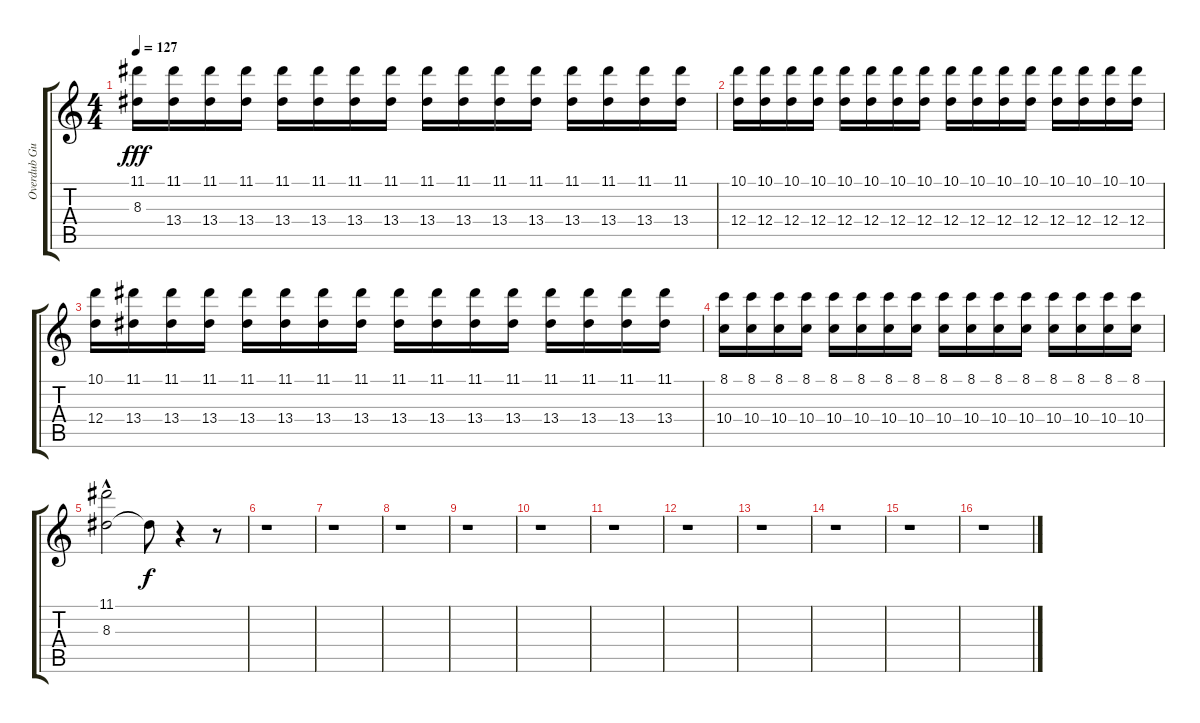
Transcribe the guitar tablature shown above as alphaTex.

\track ("Overdub Guitar" "Overdub Gu") {instrument distortionguitar}
\staff {score tabs}
\tuning (E4 B3 G3 D3 A2 E2) {hide}
\ts (4 4)
\tempo 127
\clef g2
\ks c
(11.1 8.3).16{dy fff} (11.1 13.4).16 (11.1 13.4).16 (11.1 13.4).16 (11.1 13.4).16 (11.1 13.4).16 (11.1 13.4).16 (11.1 13.4).16 (11.1 13.4).16 (11.1 13.4).16 (11.1 13.4).16 (11.1 13.4).16 (11.1 13.4).16 (11.1 13.4).16 (11.1 13.4).16 (11.1 13.4).16 |
(10.1 12.4).16 (10.1 12.4).16 (10.1 12.4).16 (10.1 12.4).16 (10.1 12.4).16 (10.1 12.4).16 (10.1 12.4).16 (10.1 12.4).16 (10.1 12.4).16 (10.1 12.4).16 (10.1 12.4).16 (10.1 12.4).16 (10.1 12.4).16 (10.1 12.4).16 (10.1 12.4).16 (10.1 12.4).16 |
(10.1 12.4).16 (11.1 13.4).16 (11.1 13.4).16 (11.1 13.4).16 (11.1 13.4).16 (11.1 13.4).16 (11.1 13.4).16 (11.1 13.4).16 (11.1 13.4).16 (11.1 13.4).16 (11.1 13.4).16 (11.1 13.4).16 (11.1 13.4).16 (11.1 13.4).16 (11.1 13.4).16 (11.1 13.4).16 |
(8.1 10.4).16 (8.1 10.4).16 (8.1 10.4).16 (8.1 10.4).16 (8.1 10.4).16 (8.1 10.4).16 (8.1 10.4).16 (8.1 10.4).16 (8.1 10.4).16 (8.1 10.4).16 (8.1 10.4).16 (8.1 10.4).16 (8.1 10.4).16 (8.1 10.4).16 (8.1 10.4).16 (8.1 10.4).16 |
(11.1{hac} 8.3).2 8.3{t}.8{dy f} r.4 r.8 |
r.1 |
r.1 |
r.1 |
r.1 |
r.1 |
r.1 |
r.1 |
r.1 |
r.1 |
r.1 |
r.1
